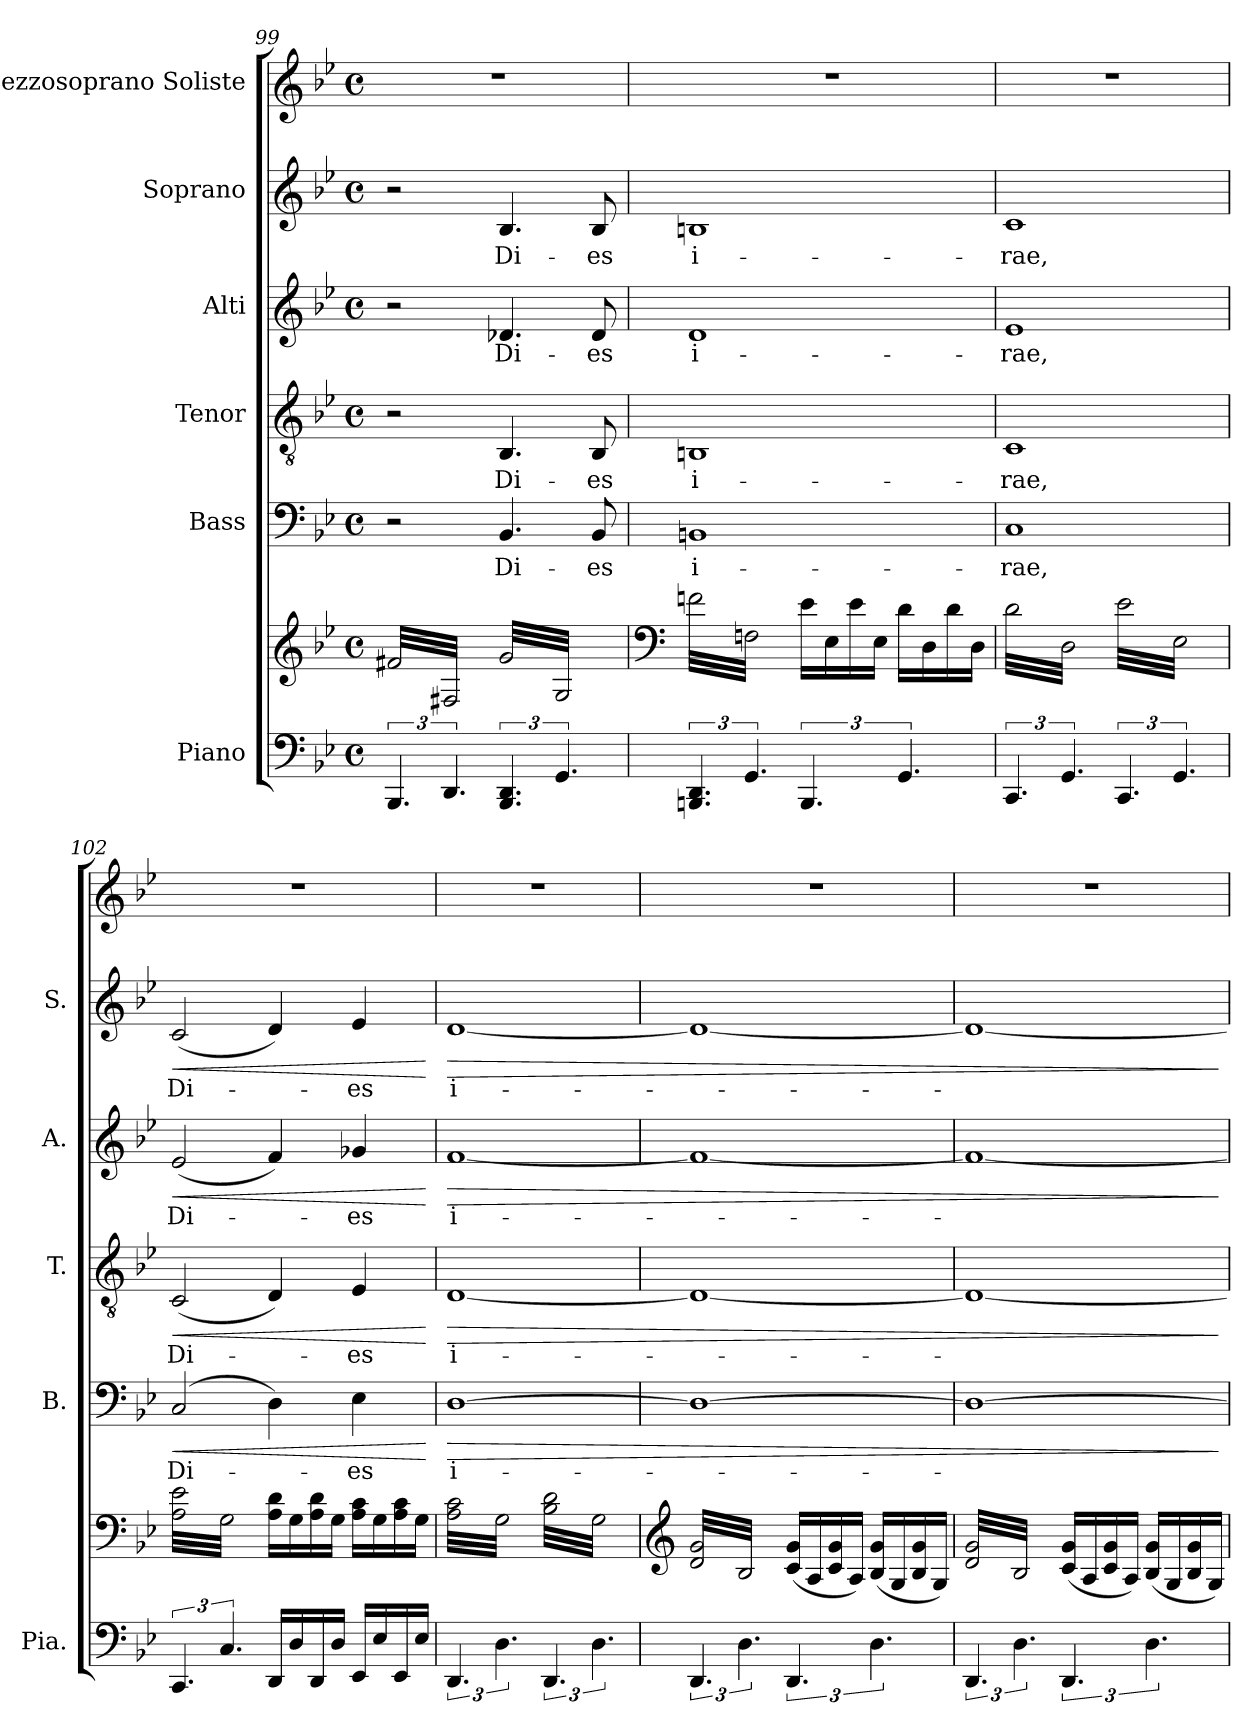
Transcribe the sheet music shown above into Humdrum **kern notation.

**kern	**kern	**kern	**text	**dynam	**kern	**text	**dynam	**kern	**text	**dynam	**kern	**text	**dynam	**kern
*part6	*part6	*part5	*part5	*part5	*part4	*part4	*part4	*part3	*part3	*part3	*part2	*part2	*part2	*part1
*staff7	*staff6	*staff5	*staff5	*staff5	*staff4	*staff4	*staff4	*staff3	*staff3	*staff3	*staff2	*staff2	*staff2	*staff1
*I"Piano	*	*I"Bass	*	*	*I"Tenor	*	*	*I"Alti	*	*	*I"Soprano	*	*	*I"Mezzosoprano Soliste
*I'Pia.	*	*I'B.	*	*	*I'T.	*	*	*I'A.	*	*	*I'S.	*	*	*
*clefF4	*clefG2	*clefF4	*	*	*clefGv2	*	*	*clefG2	*	*	*clefG2	*	*	*clefG2
*	*	*	*	*	*	*	*	*ITrd2c3	*	*	*	*	*	*
*k[b-e-]	*k[b-e-]	*k[b-e-]	*	*	*k[b-e-]	*	*	*k[f#]	*	*	*k[b-e-]	*	*	*k[b-e-]
*M4/4	*M4/4	*M4/4	*	*	*M4/4	*	*	*M4/4	*	*	*M4/4	*	*	*M4/4
*met(c)	*met(c)	*met(c)	*	*	*met(c)	*	*	*met(c)	*	*	*met(c)	*	*	*met(c)
=99	=99	=99	=99	=99	=99	=99	=99	=99	=99	=99	=99	=99	=99	=99
*	*tremolo	*	*	*	*	*	*	*	*	*	*	*	*	*
6.BBB-/	(32f#X/LLL	2r	.	.	2r	.	.	2r	.	.	2r	.	.	1r
.	32F#X/)	.	.	.	.	.	.	.	.	.	.	.	.	.
.	32f#X/	.	.	.	.	.	.	.	.	.	.	.	.	.
.	32F#X/)	.	.	.	.	.	.	.	.	.	.	.	.	.
.	32f#X/	.	.	.	.	.	.	.	.	.	.	.	.	.
.	32F#X/)	.	.	.	.	.	.	.	.	.	.	.	.	.
.	32f#X/	.	.	.	.	.	.	.	.	.	.	.	.	.
.	32F#X/)	.	.	.	.	.	.	.	.	.	.	.	.	.
6.DD/	32f#X/	.	.	.	.	.	.	.	.	.	.	.	.	.
.	32F#X/)	.	.	.	.	.	.	.	.	.	.	.	.	.
.	32f#X/	.	.	.	.	.	.	.	.	.	.	.	.	.
.	32F#X/)	.	.	.	.	.	.	.	.	.	.	.	.	.
.	32f#X/	.	.	.	.	.	.	.	.	.	.	.	.	.
.	32F#X/)	.	.	.	.	.	.	.	.	.	.	.	.	.
.	32f#X/	.	.	.	.	.	.	.	.	.	.	.	.	.
.	32F#X/)JJJ	.	.	.	.	.	.	.	.	.	.	.	.	.
6.BBB-/ 6.DD/	(32g/LLL	4.BB-/	Di-	.	4.BB-/	Di-	.	4.B-Xi/	Di-	.	4.B-/	Di-	.	.
.	32G/)	.	.	.	.	.	.	.	.	.	.	.	.	.
.	32g/	.	.	.	.	.	.	.	.	.	.	.	.	.
.	32G/)	.	.	.	.	.	.	.	.	.	.	.	.	.
.	32g/	.	.	.	.	.	.	.	.	.	.	.	.	.
.	32G/)	.	.	.	.	.	.	.	.	.	.	.	.	.
.	32g/	.	.	.	.	.	.	.	.	.	.	.	.	.
.	32G/)	.	.	.	.	.	.	.	.	.	.	.	.	.
6.GG/	32g/	.	.	.	.	.	.	.	.	.	.	.	.	.
.	32G/)	.	.	.	.	.	.	.	.	.	.	.	.	.
.	32g/	.	.	.	.	.	.	.	.	.	.	.	.	.
.	32G/)	.	.	.	.	.	.	.	.	.	.	.	.	.
.	32g/	8BB-/	-es	.	8BB-/	-es	.	8B-i/	-es	.	8B-/	-es	.	.
.	32G/)	.	.	.	.	.	.	.	.	.	.	.	.	.
.	32g/	.	.	.	.	.	.	.	.	.	.	.	.	.
.	32G/)JJJ	.	.	.	.	.	.	.	.	.	.	.	.	.
!!LO:LB:g=z
=100	=100	=100	=100	=100	=100	=100	=100	=100	=100	=100	=100	=100	=100	=100
*	*clefF4	*	*	*	*	*	*	*	*	*	*	*	*	*
6.BBBn/ 6.DD/	32fn\LLL	1BBn	i-	.	1BBn	i-	.	1Bi	i-	.	1Bn	i-	.	1r
.	32Fn\	.	.	.	.	.	.	.	.	.	.	.	.	.
.	32fn\	.	.	.	.	.	.	.	.	.	.	.	.	.
.	32Fn\	.	.	.	.	.	.	.	.	.	.	.	.	.
.	32fn\	.	.	.	.	.	.	.	.	.	.	.	.	.
.	32Fn\	.	.	.	.	.	.	.	.	.	.	.	.	.
.	32fn\	.	.	.	.	.	.	.	.	.	.	.	.	.
.	32Fn\	.	.	.	.	.	.	.	.	.	.	.	.	.
6.GG/	32fn\	.	.	.	.	.	.	.	.	.	.	.	.	.
.	32Fn\	.	.	.	.	.	.	.	.	.	.	.	.	.
.	32fn\	.	.	.	.	.	.	.	.	.	.	.	.	.
.	32Fn\	.	.	.	.	.	.	.	.	.	.	.	.	.
.	32fn\	.	.	.	.	.	.	.	.	.	.	.	.	.
.	32Fn\	.	.	.	.	.	.	.	.	.	.	.	.	.
.	32fn\	.	.	.	.	.	.	.	.	.	.	.	.	.
.	32Fn\JJJ	.	.	.	.	.	.	.	.	.	.	.	.	.
*	*Xtremolo	*	*	*	*	*	*	*	*	*	*	*	*	*
6.BBB/	16e-\LL	.	.	.	.	.	.	.	.	.	.	.	.	.
.	.	.	.	.	.	.	.	.	.	.	.	.	.	.
.	16E-\	.	.	.	.	.	.	.	.	.	.	.	.	.
.	.	.	.	.	.	.	.	.	.	.	.	.	.	.
.	16e-\	.	.	.	.	.	.	.	.	.	.	.	.	.
.	.	.	.	.	.	.	.	.	.	.	.	.	.	.
.	16E-\JJ	.	.	.	.	.	.	.	.	.	.	.	.	.
.	.	.	.	.	.	.	.	.	.	.	.	.	.	.
6.GG/	16d\LL	.	.	.	.	.	.	.	.	.	.	.	.	.
.	16D\	.	.	.	.	.	.	.	.	.	.	.	.	.
.	16d\	.	.	.	.	.	.	.	.	.	.	.	.	.
.	16D\JJ	.	.	.	.	.	.	.	.	.	.	.	.	.
=101	=101	=101	=101	=101	=101	=101	=101	=101	=101	=101	=101	=101	=101	=101
*	*tremolo	*	*	*	*	*	*	*	*	*	*	*	*	*
6.CC/	32d\LLL	1C	-rae,	.	1C	-rae,	.	1ci	-rae,	.	1c	-rae,	.	1r
.	32D\	.	.	.	.	.	.	.	.	.	.	.	.	.
.	32d\	.	.	.	.	.	.	.	.	.	.	.	.	.
.	32D\	.	.	.	.	.	.	.	.	.	.	.	.	.
.	32d\	.	.	.	.	.	.	.	.	.	.	.	.	.
.	32D\	.	.	.	.	.	.	.	.	.	.	.	.	.
.	32d\	.	.	.	.	.	.	.	.	.	.	.	.	.
.	32D\	.	.	.	.	.	.	.	.	.	.	.	.	.
6.GG/	32d\	.	.	.	.	.	.	.	.	.	.	.	.	.
.	32D\	.	.	.	.	.	.	.	.	.	.	.	.	.
.	32d\	.	.	.	.	.	.	.	.	.	.	.	.	.
.	32D\	.	.	.	.	.	.	.	.	.	.	.	.	.
.	32d\	.	.	.	.	.	.	.	.	.	.	.	.	.
.	32D\	.	.	.	.	.	.	.	.	.	.	.	.	.
.	32d\	.	.	.	.	.	.	.	.	.	.	.	.	.
.	32D\JJJ	.	.	.	.	.	.	.	.	.	.	.	.	.
6.CC/	32e-\LLL	.	.	.	.	.	.	.	.	.	.	.	.	.
.	32E-\	.	.	.	.	.	.	.	.	.	.	.	.	.
.	32e-\	.	.	.	.	.	.	.	.	.	.	.	.	.
.	32E-\	.	.	.	.	.	.	.	.	.	.	.	.	.
.	32e-\	.	.	.	.	.	.	.	.	.	.	.	.	.
.	32E-\	.	.	.	.	.	.	.	.	.	.	.	.	.
.	32e-\	.	.	.	.	.	.	.	.	.	.	.	.	.
.	32E-\	.	.	.	.	.	.	.	.	.	.	.	.	.
6.GG/	32e-\	.	.	.	.	.	.	.	.	.	.	.	.	.
.	32E-\	.	.	.	.	.	.	.	.	.	.	.	.	.
.	32e-\	.	.	.	.	.	.	.	.	.	.	.	.	.
.	32E-\	.	.	.	.	.	.	.	.	.	.	.	.	.
.	32e-\	.	.	.	.	.	.	.	.	.	.	.	.	.
.	32E-\	.	.	.	.	.	.	.	.	.	.	.	.	.
.	32e-\	.	.	.	.	.	.	.	.	.	.	.	.	.
.	32E-\JJJ	.	.	.	.	.	.	.	.	.	.	.	.	.
=102	=102	=102	=102	=102	=102	=102	=102	=102	=102	=102	=102	=102	=102	=102
!	!	!	!	!LO:HP:b	!	!	!LO:HP:b	!	!	!LO:HP:b	!	!	!LO:HP:b	!
6.CC/	32A\ 32e-\LLL	(2C/	Di-	<	(>2C/	Di-	<	(>2ci/	Di-	<	(>2c/	Di-	<	1r
.	32G\	.	.	.	.	.	.	.	.	.	.	.	.	.
.	32A\ 32e-\	.	.	.	.	.	.	.	.	.	.	.	.	.
.	32G\	.	.	.	.	.	.	.	.	.	.	.	.	.
.	32A\ 32e-\	.	.	.	.	.	.	.	.	.	.	.	.	.
.	32G\	.	.	.	.	.	.	.	.	.	.	.	.	.
.	32A\ 32e-\	.	.	.	.	.	.	.	.	.	.	.	.	.
.	32G\	.	.	.	.	.	.	.	.	.	.	.	.	.
6.C/	32A\ 32e-\	.	.	.	.	.	.	.	.	.	.	.	.	.
.	32G\	.	.	.	.	.	.	.	.	.	.	.	.	.
.	32A\ 32e-\	.	.	.	.	.	.	.	.	.	.	.	.	.
.	32G\	.	.	.	.	.	.	.	.	.	.	.	.	.
.	32A\ 32e-\	.	.	.	.	.	.	.	.	.	.	.	.	.
.	32G\	.	.	.	.	.	.	.	.	.	.	.	.	.
.	32A\ 32e-\	.	.	.	.	.	.	.	.	.	.	.	.	.
.	32G\JJJ	.	.	.	.	.	.	.	.	.	.	.	.	.
*	*Xtremolo	*	*	*	*	*	*	*	*	*	*	*	*	*
16DD/LL	16A\ 16d\LL	4D\)	.	.	4D/)	.	.	4di/)	.	.	4d/)	.	.	.
.	.	.	.	.	.	.	.	.	.	.	.	.	.	.
16D/	16G\	.	.	.	.	.	.	.	.	.	.	.	.	.
.	.	.	.	.	.	.	.	.	.	.	.	.	.	.
16DD/	16A\ 16d\	.	.	.	.	.	.	.	.	.	.	.	.	.
.	.	.	.	.	.	.	.	.	.	.	.	.	.	.
16D/JJ	16G\JJ	.	.	.	.	.	.	.	.	.	.	.	.	.
.	.	.	.	.	.	.	.	.	.	.	.	.	.	.
16EE-/LL	16A\ 16c\LL	4E-\	-es	.	4E-/	-es	.	4e-Xi/	-es	.	4e-/	-es	.	.
16E-/	16G\	.	.	.	.	.	.	.	.	.	.	.	.	.
16EE-/	16A\ 16c\	.	.	.	.	.	.	.	.	.	.	.	.	.
16E-/JJ	16G\JJ	.	.	.	.	.	.	.	.	.	.	.	.	.
.	.	.	.	[	.	.	[	.	.	[	.	.	[	.
=103	=103	=103	=103	=103	=103	=103	=103	=103	=103	=103	=103	=103	=103	=103
!	!	!	!	!LO:HP:b	!	!	!LO:HP:b	!	!	!LO:HP:b	!	!	!LO:HP:b	!
*	*tremolo	*	*	*	*	*	*	*	*	*	*	*	*	*
6.DD/	32A\ 32c\LLL	[1D	i-	>	[1D	i-	>	[1di	i-	>	[1d	i-	>	1r
.	32G\	.	.	.	.	.	.	.	.	.	.	.	.	.
.	32A\ 32c\	.	.	.	.	.	.	.	.	.	.	.	.	.
.	32G\	.	.	.	.	.	.	.	.	.	.	.	.	.
.	32A\ 32c\	.	.	.	.	.	.	.	.	.	.	.	.	.
.	32G\	.	.	.	.	.	.	.	.	.	.	.	.	.
.	32A\ 32c\	.	.	.	.	.	.	.	.	.	.	.	.	.
.	32G\	.	.	.	.	.	.	.	.	.	.	.	.	.
6.D\	32A\ 32c\	.	.	.	.	.	.	.	.	.	.	.	.	.
.	32G\	.	.	.	.	.	.	.	.	.	.	.	.	.
.	32A\ 32c\	.	.	.	.	.	.	.	.	.	.	.	.	.
.	32G\	.	.	.	.	.	.	.	.	.	.	.	.	.
.	32A\ 32c\	.	.	.	.	.	.	.	.	.	.	.	.	.
.	32G\	.	.	.	.	.	.	.	.	.	.	.	.	.
.	32A\ 32c\	.	.	.	.	.	.	.	.	.	.	.	.	.
.	32G\JJJ	.	.	.	.	.	.	.	.	.	.	.	.	.
6.DD/	32B-\ 32d\LLL	.	.	.	.	.	.	.	.	.	.	.	.	.
.	32G\	.	.	.	.	.	.	.	.	.	.	.	.	.
.	32B-\ 32d\	.	.	.	.	.	.	.	.	.	.	.	.	.
.	32G\	.	.	.	.	.	.	.	.	.	.	.	.	.
.	32B-\ 32d\	.	.	.	.	.	.	.	.	.	.	.	.	.
.	32G\	.	.	.	.	.	.	.	.	.	.	.	.	.
.	32B-\ 32d\	.	.	.	.	.	.	.	.	.	.	.	.	.
.	32G\	.	.	.	.	.	.	.	.	.	.	.	.	.
6.D\	32B-\ 32d\	.	.	.	.	.	.	.	.	.	.	.	.	.
.	32G\	.	.	.	.	.	.	.	.	.	.	.	.	.
.	32B-\ 32d\	.	.	.	.	.	.	.	.	.	.	.	.	.
.	32G\	.	.	.	.	.	.	.	.	.	.	.	.	.
.	32B-\ 32d\	.	.	.	.	.	.	.	.	.	.	.	.	.
.	32G\	.	.	.	.	.	.	.	.	.	.	.	.	.
.	32B-\ 32d\	.	.	.	.	.	.	.	.	.	.	.	.	.
.	32G\JJJ	.	.	.	.	.	.	.	.	.	.	.	.	.
!!LO:PB:g=z
=104	=104	=104	=104	=104	=104	=104	=104	=104	=104	=104	=104	=104	=104	=104
*	*clefG2	*	*	*	*	*	*	*	*	*	*	*	*	*
6.DD/	(32d/ 32g/LLL	1D_	.	.	1D_	.	.	1di_	.	.	1d_	.	.	1r
.	32B-/)	.	.	.	.	.	.	.	.	.	.	.	.	.
.	32d/ 32g/	.	.	.	.	.	.	.	.	.	.	.	.	.
.	32B-/)	.	.	.	.	.	.	.	.	.	.	.	.	.
.	32d/ 32g/	.	.	.	.	.	.	.	.	.	.	.	.	.
.	32B-/)	.	.	.	.	.	.	.	.	.	.	.	.	.
.	32d/ 32g/	.	.	.	.	.	.	.	.	.	.	.	.	.
.	32B-/)	.	.	.	.	.	.	.	.	.	.	.	.	.
6.D\	32d/ 32g/	.	.	.	.	.	.	.	.	.	.	.	.	.
.	32B-/)	.	.	.	.	.	.	.	.	.	.	.	.	.
.	32d/ 32g/	.	.	.	.	.	.	.	.	.	.	.	.	.
.	32B-/)	.	.	.	.	.	.	.	.	.	.	.	.	.
.	32d/ 32g/	.	.	.	.	.	.	.	.	.	.	.	.	.
.	32B-/)	.	.	.	.	.	.	.	.	.	.	.	.	.
.	32d/ 32g/	.	.	.	.	.	.	.	.	.	.	.	.	.
.	32B-/)JJJ	.	.	.	.	.	.	.	.	.	.	.	.	.
*	*Xtremolo	*	*	*	*	*	*	*	*	*	*	*	*	*
6.DD/	(>16c/ 16g/LL	.	.	.	.	.	.	.	.	.	.	.	.	.
.	.	.	.	.	.	.	.	.	.	.	.	.	.	.
.	16A/	.	.	.	.	.	.	.	.	.	.	.	.	.
.	.	.	.	.	.	.	.	.	.	.	.	.	.	.
.	16c/ 16g/	.	.	.	.	.	.	.	.	.	.	.	.	.
.	.	.	.	.	.	.	.	.	.	.	.	.	.	.
.	16A/JJ)	.	.	.	.	.	.	.	.	.	.	.	.	.
.	.	.	.	.	.	.	.	.	.	.	.	.	.	.
6.D\	(>16B-/ 16g/LL	.	.	.	.	.	.	.	.	.	.	.	.	.
.	16G/	.	.	.	.	.	.	.	.	.	.	.	.	.
.	16B-/ 16g/	.	.	.	.	.	.	.	.	.	.	.	.	.
.	16G/JJ)	.	.	.	.	.	.	.	.	.	.	.	.	.
=105	=105	=105	=105	=105	=105	=105	=105	=105	=105	=105	=105	=105	=105	=105
*	*tremolo	*	*	*	*	*	*	*	*	*	*	*	*	*
6.DD/	(32d/ 32g/LLL	1D_	.	.	1D_	.	.	1di_	.	.	1d_	.	.	1r
.	32B-/)	.	.	.	.	.	.	.	.	.	.	.	.	.
.	32d/ 32g/	.	.	.	.	.	.	.	.	.	.	.	.	.
.	32B-/)	.	.	.	.	.	.	.	.	.	.	.	.	.
.	32d/ 32g/	.	.	.	.	.	.	.	.	.	.	.	.	.
.	32B-/)	.	.	.	.	.	.	.	.	.	.	.	.	.
.	32d/ 32g/	.	.	.	.	.	.	.	.	.	.	.	.	.
.	32B-/)	.	.	.	.	.	.	.	.	.	.	.	.	.
6.D\	32d/ 32g/	.	.	.	.	.	.	.	.	.	.	.	.	.
.	32B-/)	.	.	.	.	.	.	.	.	.	.	.	.	.
.	32d/ 32g/	.	.	.	.	.	.	.	.	.	.	.	.	.
.	32B-/)	.	.	.	.	.	.	.	.	.	.	.	.	.
.	32d/ 32g/	.	.	.	.	.	.	.	.	.	.	.	.	.
.	32B-/)	.	.	.	.	.	.	.	.	.	.	.	.	.
.	32d/ 32g/	.	.	.	.	.	.	.	.	.	.	.	.	.
.	32B-/)JJJ	.	.	.	.	.	.	.	.	.	.	.	.	.
*	*Xtremolo	*	*	*	*	*	*	*	*	*	*	*	*	*
6.DD/	(>16c/ 16g/LL	.	.	.	.	.	.	.	.	.	.	.	.	.
.	.	.	.	.	.	.	.	.	.	.	.	.	.	.
.	16A/	.	.	.	.	.	.	.	.	.	.	.	.	.
.	.	.	.	.	.	.	.	.	.	.	.	.	.	.
.	16c/ 16g/	.	.	.	.	.	.	.	.	.	.	.	.	.
.	.	.	.	.	.	.	.	.	.	.	.	.	.	.
.	16A/JJ)	.	.	.	.	.	.	.	.	.	.	.	.	.
.	.	.	.	.	.	.	.	.	.	.	.	.	.	.
6.D\	(>16B-/ 16g/LL	.	.	.	.	.	.	.	.	.	.	.	.	.
.	16G/	.	.	.	.	.	.	.	.	.	.	.	.	.
.	16B-/ 16g/	.	.	.	.	.	.	.	.	.	.	.	.	.
.	16G/JJ)	.	.	.	.	.	.	.	.	.	.	.	.	.
.	.	.	.	]	.	.	]	.	.	]	.	.	]	.
=	=	=	=	=	=	=	=	=	=	=	=	=	=	=
*-	*-	*-	*-	*-	*-	*-	*-	*-	*-	*-	*-	*-	*-	*-
